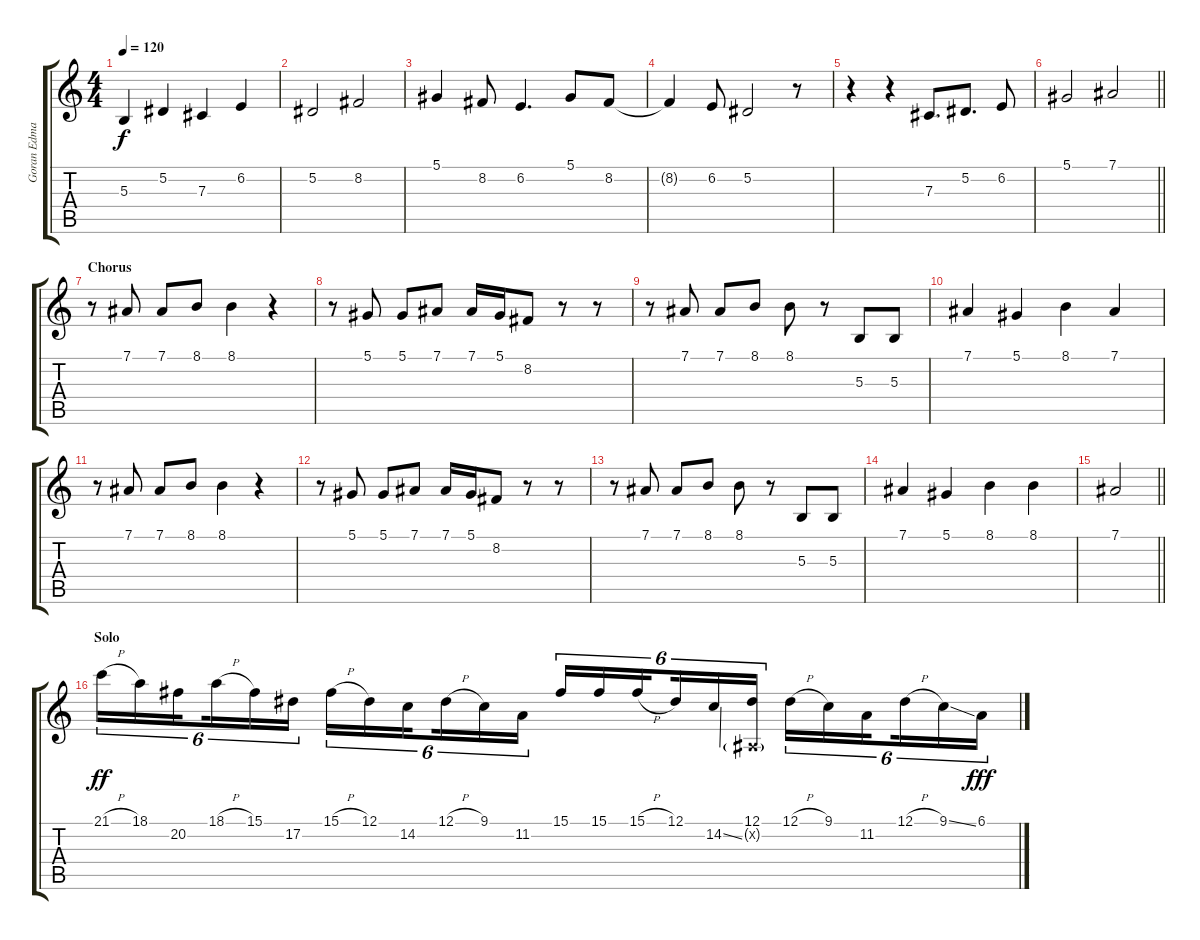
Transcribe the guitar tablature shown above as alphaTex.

\track ("Goran Edman" "Goran Edma") {instrument lead2sawtooth}
\staff {score tabs}
\tuning (Eb4 Bb3 Gb3 Db3 Ab2 Eb2) {hide}
\ts (4 4)
\tempo 120
\clef g2
\ks c
5.3.4{dy f} 5.2.4 7.3.4 6.2.4 |
5.2.2 8.2.2 |
5.1.4 8.2.8 6.2.4{d} 5.1.8 8.2.8 |
8.2{t}.4 6.2.8 5.2.2 r.8 |
r.4 r.4 7.3.8{d} 5.2.8{d} 6.2.8 |
\barLineRight lightlight
5.1.2 7.1.2 |
\section ("" "Chorus")
r.8 7.1.8 7.1.8 8.1.8 8.1.4 r.4 |
r.8 5.1.8 5.1.8 7.1.8 7.1.16 5.1.16 8.2.8 r.8 r.8 |
r.8 7.1.8 7.1.8 8.1.8 8.1.8 r.8 5.3.8 5.3.8 |
7.1.4 5.1.4 8.1.4 7.1.4 |
r.8 7.1.8 7.1.8 8.1.8 8.1.4 r.4 |
r.8 5.1.8 5.1.8 7.1.8 7.1.16 5.1.16 8.2.8 r.8 r.8 |
r.8 7.1.8 7.1.8 8.1.8 8.1.8 r.8 5.3.8 5.3.8 |
7.1.4 5.1.4 8.1.4 8.1.4 |
\barLineRight lightlight
7.1.2 |
\section ("" "Solo")
21.1{h}.16{tu (6 4) dy ff} 18.1.16{tu (6 4)} 20.2.16{tu (6 4) beam splitsecondary} 18.1{h}.16{tu (6 4)} 15.1.16{tu (6 4)} 17.2.16{tu (6 4)} 15.1{h}.16{tu (6 4)} 12.1.16{tu (6 4)} 14.2.16{tu (6 4) beam splitsecondary} 12.1{h}.16{tu (6 4)} 9.1.16{tu (6 4)} 11.2.16{tu (6 4)} 15.1.16{tu (6 4)} 15.1.16{tu (6 4)} 15.1{h}.16{tu (6 4) beam splitsecondary} 12.1.16{tu (6 4)} 14.2{ss}.16{tu (6 4)} (12.1 0.2{g x}).16{tu (6 4)} 12.1{h}.16{tu (6 4)} 9.1.16{tu (6 4)} 11.2.16{tu (6 4) beam splitsecondary} 12.1{h}.16{tu (6 4)} 9.1{ss}.16{tu (6 4)} 6.1.16{tu (6 4) dy fff}
